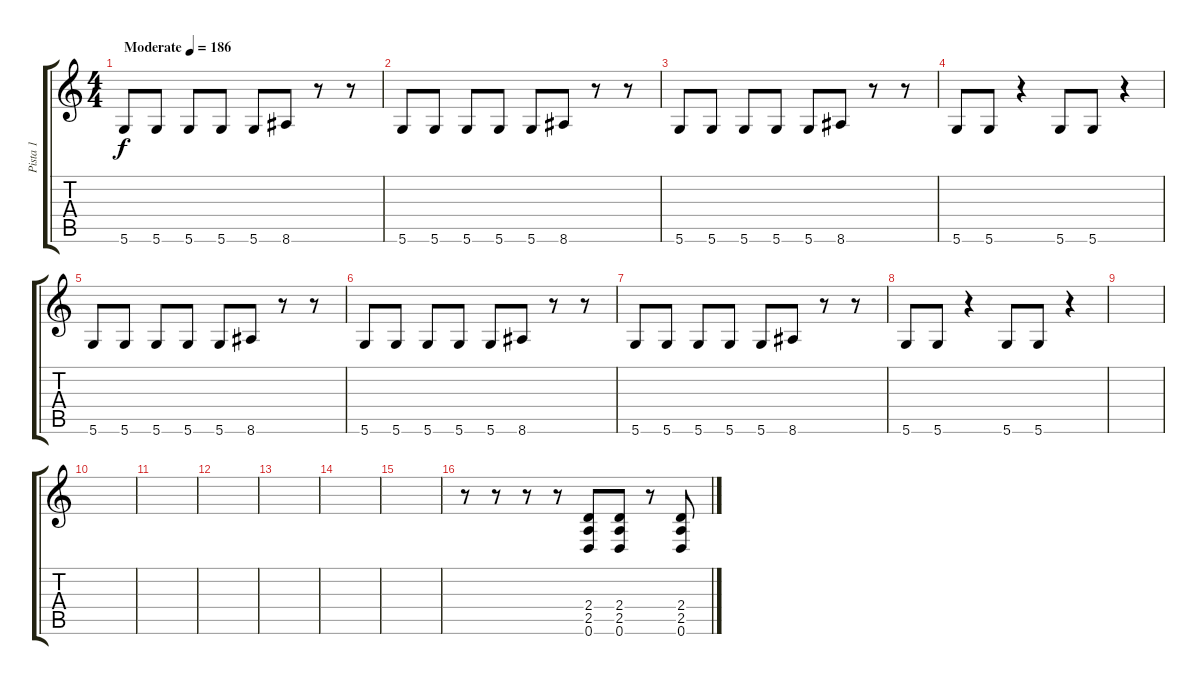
\track ("Pista 1" "Pista 1") {instrument overdrivenguitar}
\staff {score tabs}
\tuning (D4 A3 F3 C3 G2 D2) {hide}
\ts (4 4)
\tempo (186 "Moderate")
\clef g2
\ks c
5.6.8{dy f instrument overdrivenguitar} 5.6.8 5.6.8 5.6.8 5.6.8 8.6.8 r.8 r.8 |
5.6.8 5.6.8 5.6.8 5.6.8 5.6.8 8.6.8 r.8 r.8 |
5.6.8 5.6.8 5.6.8 5.6.8 5.6.8 8.6.8 r.8 r.8 |
5.6.8 5.6.8 r.4 5.6.8 5.6.8 r.4 |
5.6.8 5.6.8 5.6.8 5.6.8 5.6.8 8.6.8 r.8 r.8 |
5.6.8 5.6.8 5.6.8 5.6.8 5.6.8 8.6.8 r.8 r.8 |
5.6.8 5.6.8 5.6.8 5.6.8 5.6.8 8.6.8 r.8 r.8 |
5.6.8 5.6.8 r.4 5.6.8 5.6.8 r.4 |
|
|
|
|
|
|
|
r.8 r.8 r.8 r.8 (2.4 2.5 0.6).8 (2.4 2.5 0.6).8 r.8 (2.4 2.5 0.6).8
